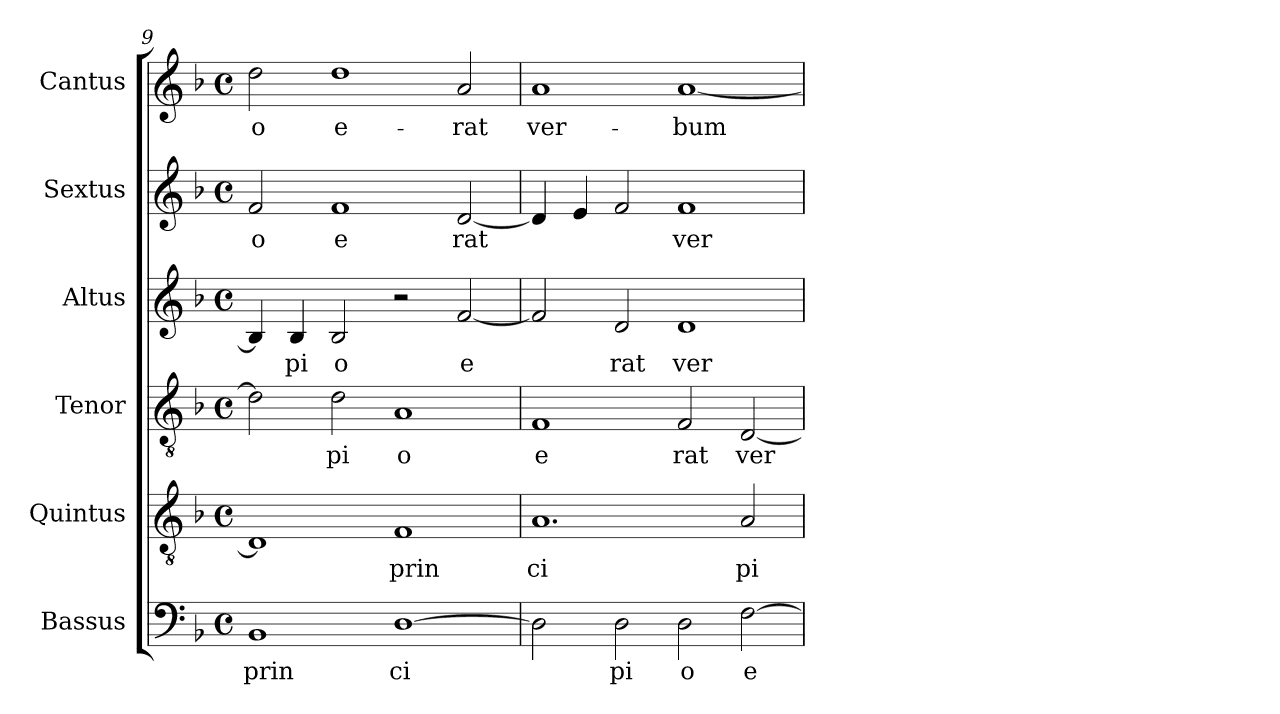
**kern	**text	**kern	**text	**kern	**text	**kern	**text	**kern	**text	**kern	**text
*part6	*part6	*part5	*part5	*part4	*part4	*part3	*part3	*part2	*part2	*part1	*part1
*staff6	*staff6	*staff5	*staff5	*staff4	*staff4	*staff3	*staff3	*staff2	*staff2	*staff1	*staff1
*I"Bassus	*	*I"Quintus	*	*I"Tenor	*	*I"Altus	*	*I"Sextus	*	*I"Cantus	*
*I'Bassus	*	*I'Quintus	*	*I'Tenor	*	*I'Altus	*	*I'Sextus	*	*I'Cantus	*
*clefF4	*	*clefGv2	*	*clefGv2	*	*clefG2	*	*clefG2	*	*clefG2	*
*k[b-]	*	*k[b-]	*	*k[b-]	*	*k[b-]	*	*k[b-]	*	*k[b-]	*
*F:	*	*F:	*	*F:	*	*F:	*	*F:	*	*F:	*
*M4/4	*	*M4/4	*	*M4/4	*	*M4/4	*	*M4/4	*	*M4/4	*
*met(c)	*	*met(c)	*	*met(c)	*	*met(c)	*	*met(c)	*	*met(c)	*
=9	=9	=9	=9	=9	=9	=9	=9	=9	=9	=9	=9
!	!LO:LY:b:cj	!	!	!	!	!	!	!	!LO:LY:b:cj	!	!LO:LY:b:cj
1BB-	prin	1D]	.	2d\]	.	4B-/]	.	2f/	o	2dd\	-o
!	!	!	!	!	!	!	!LO:LY:b:cj	!	!	!	!
.	.	.	.	.	.	4B-/	pi	.	.	.	.
!	!	!	!	!	!LO:LY:b:cj	!	!LO:LY:b:cj	!	!LO:LY:b:cj	!	!LO:LY:b:cj
.	.	.	.	2d\	pi	2B-/	o	1f	e	1dd	e-
!	!LO:LY:b:cj	!	!LO:LY:b:cj	!	!LO:LY:b:cj	!	!	!	!	!	!
[>1D	ci	1F	prin	1A	o	2r	.	.	.	.	.
!	!	!	!	!	!	!	!LO:LY:b:cj	!	!LO:LY:b	!	!LO:LY:b:cj
.	.	.	.	.	.	[<2f/	e	[<2d/	rat	2a/	-rat
=10	=10	=10	=10	=10	=10	=10	=10	=10	=10	=10	=10
!	!	!	!LO:LY:b:cj	!	!LO:LY:b:cj	!	!	!	!	!	!LO:LY:b:cj
2D\]	.	1.A	ci	1F	e	2f/]	.	4d/]	.	1a	ver-
.	.	.	.	.	.	.	.	4e/	.	.	.
!	!LO:LY:b:cj	!	!	!	!	!	!LO:LY:b:cj	!	!	!	!
2D\	pi	.	.	.	.	2d/	rat	2f/	.	.	.
!	!LO:LY:b:cj	!	!	!	!LO:LY:b:cj	!	!LO:LY:b:cj	!	!LO:LY:b:cj	!	!LO:LY:b
2D\	o	.	.	2F/	rat	1d	ver	1f	ver	[<1a	-bum
!	!LO:LY:b:cj	!	!LO:LY:b:cj	!	!LO:LY:b	!	!	!	!	!	!
[>2F\	e	2A/	pi	[<2D/	ver	.	.	.	.	.	.
=	=	=	=	=	=	=	=	=	=	=	=
*-	*-	*-	*-	*-	*-	*-	*-	*-	*-	*-	*-
